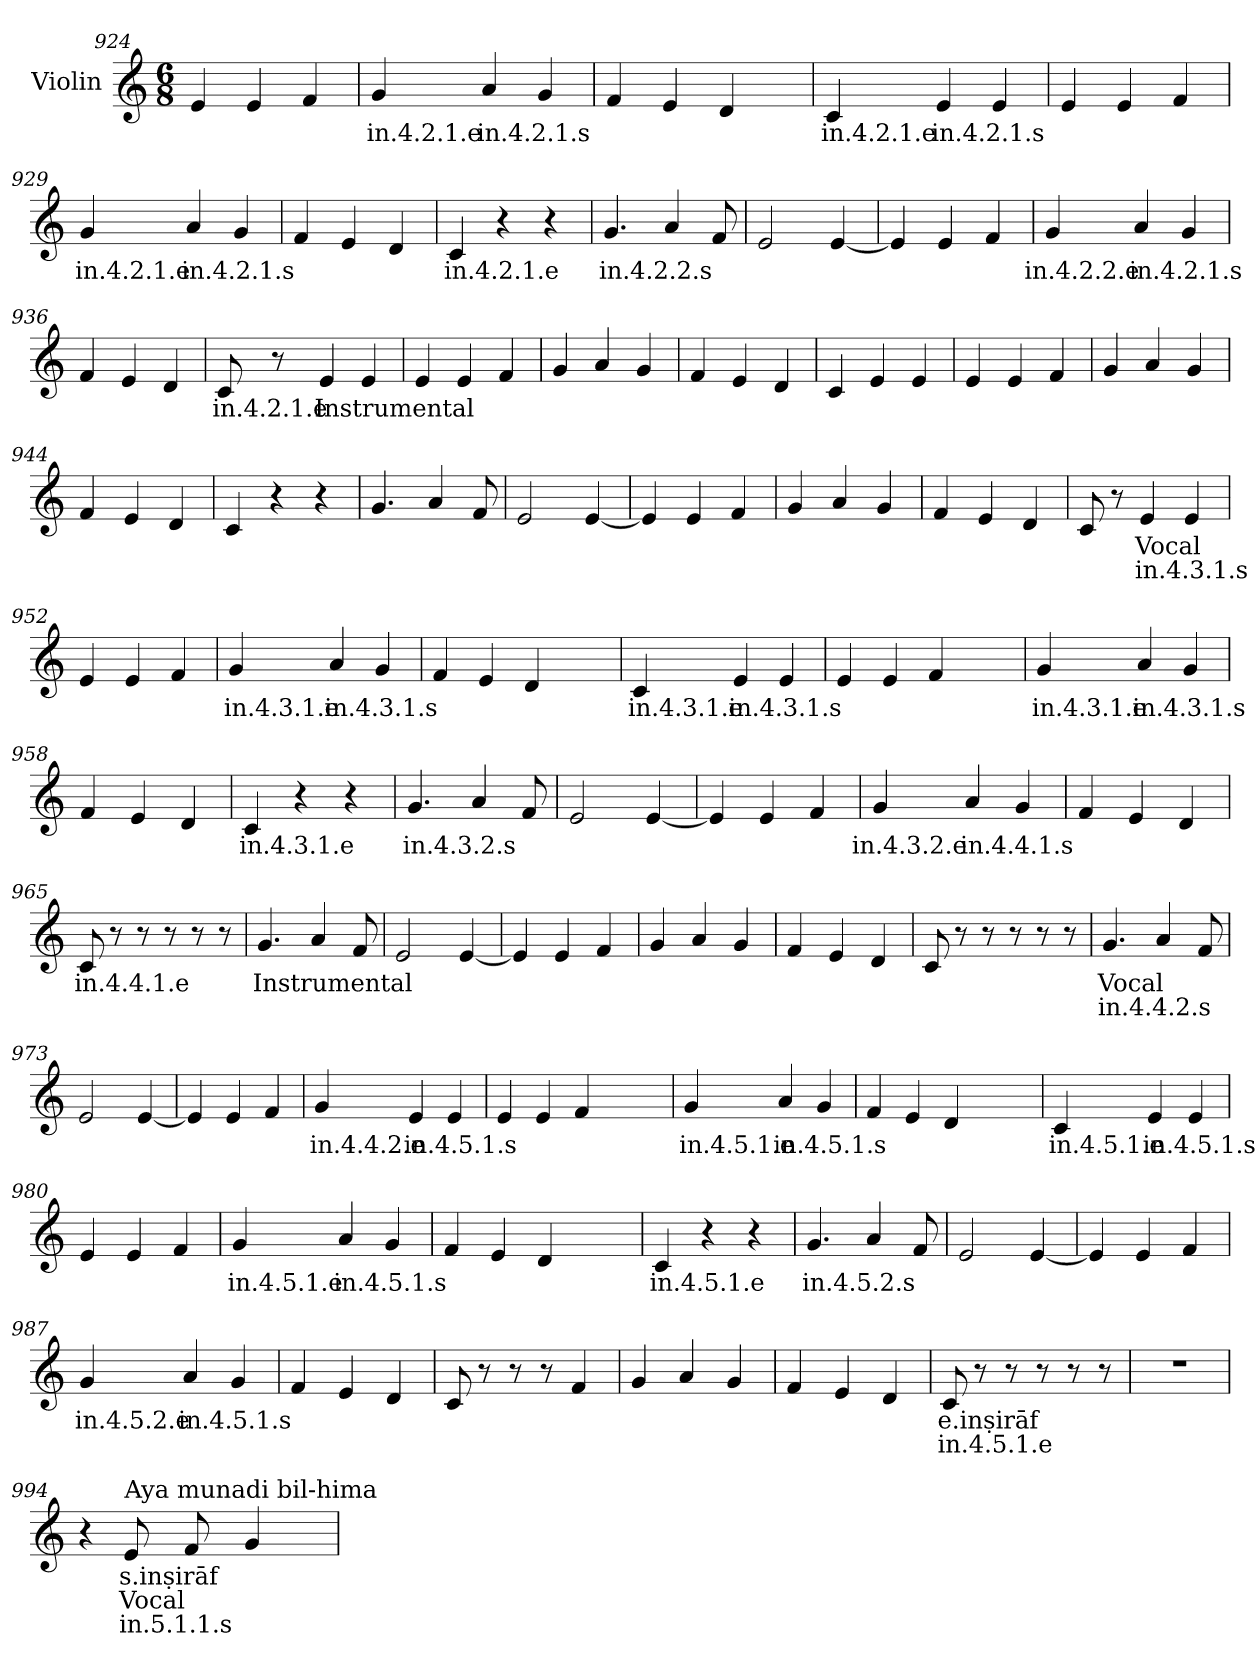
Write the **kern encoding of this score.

**kern	**text	**text	**text
*part1	*part1	*part1	*part1
*staff1	*staff1	*staff1	*staff1
*I"Violin	*	*	*
*clefG2	*	*	*
*k[]	*	*	*
*M6/8	*	*	*
=924	=924	=924	=924
4e/	.	.	.
4e/	.	.	.
4f/	.	.	.
=925	=925	=925	=925
!	!LO:LY:b	!	!
4g/	in.4.2.1.e	.	.
!	!LO:LY:b	!	!
4a/	in.4.2.1.s	.	.
4g/	.	.	.
!!LO:LB:g=z
=926	=926	=926	=926
4f/	.	.	.
4e/	.	.	.
4d/	.	.	.
=927	=927	=927	=927
!	!LO:LY:b	!	!
4c/	in.4.2.1.e	.	.
!	!LO:LY:b	!	!
4e/	in.4.2.1.s	.	.
4e/	.	.	.
=928	=928	=928	=928
4e/	.	.	.
4e/	.	.	.
4f/	.	.	.
=929	=929	=929	=929
!	!LO:LY:b	!	!
4g/	in.4.2.1.e	.	.
!	!LO:LY:b	!	!
4a/	in.4.2.1.s	.	.
4g/	.	.	.
=930	=930	=930	=930
4f/	.	.	.
4e/	.	.	.
4d/	.	.	.
=931	=931	=931	=931
!	!LO:LY:b	!	!
4c/	in.4.2.1.e	.	.
4r	.	.	.
4r	.	.	.
!!LO:LB:g=z
=932	=932	=932	=932
!	!LO:LY:b	!	!
4.g/	in.4.2.2.s	.	.
4a/	.	.	.
8f/	.	.	.
!!LO:LB:g=z
=933	=933	=933	=933
2e/	.	.	.
[4e/	.	.	.
=934	=934	=934	=934
4e/]	.	.	.
4e/	.	.	.
4f/	.	.	.
=935	=935	=935	=935
!	!LO:LY:b	!	!
4g/	in.4.2.2.e	.	.
!	!LO:LY:b	!	!
4a/	in.4.2.1.s	.	.
4g/	.	.	.
=936	=936	=936	=936
4f/	.	.	.
4e/	.	.	.
4d/	.	.	.
=937	=937	=937	=937
!	!LO:LY:b	!	!
8c/	in.4.2.1.e	.	.
8r	.	.	.
!	!LO:LY:b	!	!
4e/	Instrumental	.	.
4e/	.	.	.
=938	=938	=938	=938
4e/	.	.	.
4e/	.	.	.
4f/	.	.	.
!!LO:LB:g=z
=939	=939	=939	=939
4g/	.	.	.
4a/	.	.	.
4g/	.	.	.
!!LO:LB:g=z
=940	=940	=940	=940
4f/	.	.	.
4e/	.	.	.
4d/	.	.	.
=941	=941	=941	=941
4c/	.	.	.
4e/	.	.	.
4e/	.	.	.
=942	=942	=942	=942
4e/	.	.	.
4e/	.	.	.
4f/	.	.	.
=943	=943	=943	=943
4g/	.	.	.
4a/	.	.	.
4g/	.	.	.
=944	=944	=944	=944
4f/	.	.	.
4e/	.	.	.
4d/	.	.	.
=945	=945	=945	=945
4c/	.	.	.
4r	.	.	.
4r	.	.	.
=946	=946	=946	=946
4.g/	.	.	.
4a/	.	.	.
8f/	.	.	.
!!LO:LB:g=z
=947	=947	=947	=947
2e/	.	.	.
[4e/	.	.	.
=948	=948	=948	=948
4e/]	.	.	.
4e/	.	.	.
4f/	.	.	.
=949	=949	=949	=949
4g/	.	.	.
4a/	.	.	.
4g/	.	.	.
=950	=950	=950	=950
4f/	.	.	.
4e/	.	.	.
4d/	.	.	.
=951	=951	=951	=951
8c/	.	.	.
8r	.	.	.
!	!LO:LY:b	!LO:LY:b	!
4e/	Vocal	in.4.3.1.s	.
4e/	.	.	.
=952	=952	=952	=952
4e/	.	.	.
4e/	.	.	.
4f/	.	.	.
=953	=953	=953	=953
!	!LO:LY:b	!	!
4g/	in.4.3.1.e	.	.
!	!LO:LY:b	!	!
4a/	in.4.3.1.s	.	.
4g/	.	.	.
!!LO:LB:g=z
=954	=954	=954	=954
4f/	.	.	.
4e/	.	.	.
4d/	.	.	.
=955	=955	=955	=955
!	!LO:LY:b	!	!
4c/	in.4.3.1.e	.	.
!	!LO:LY:b	!	!
4e/	in.4.3.1.s	.	.
4e/	.	.	.
=956	=956	=956	=956
4e/	.	.	.
4e/	.	.	.
4f/	.	.	.
=957	=957	=957	=957
!	!LO:LY:b	!	!
4g/	in.4.3.1.e	.	.
!	!LO:LY:b	!	!
4a/	in.4.3.1.s	.	.
4g/	.	.	.
=958	=958	=958	=958
4f/	.	.	.
4e/	.	.	.
4d/	.	.	.
=959	=959	=959	=959
!	!LO:LY:b	!	!
4c/	in.4.3.1.e	.	.
4r	.	.	.
4r	.	.	.
!!LO:LB:g=z
=960	=960	=960	=960
!	!LO:LY:b	!	!
4.g/	in.4.3.2.s	.	.
4a/	.	.	.
8f/	.	.	.
!!LO:LB:g=z
=961	=961	=961	=961
2e/	.	.	.
[4e/	.	.	.
=962	=962	=962	=962
4e/]	.	.	.
4e/	.	.	.
4f/	.	.	.
=963	=963	=963	=963
!	!LO:LY:b	!	!
4g/	in.4.3.2.e	.	.
!	!LO:LY:b	!	!
4a/	in.4.4.1.s	.	.
4g/	.	.	.
=964	=964	=964	=964
4f/	.	.	.
4e/	.	.	.
4d/	.	.	.
=965	=965	=965	=965
!	!LO:LY:b	!	!
8c/	in.4.4.1.e	.	.
8r	.	.	.
8r	.	.	.
8r	.	.	.
8r	.	.	.
8r	.	.	.
=966	=966	=966	=966
!	!LO:LY:b	!	!
4.g/	Instrumental	.	.
4a/	.	.	.
8f/	.	.	.
!!LO:PB:g=z
=967	=967	=967	=967
2e/	.	.	.
[4e/	.	.	.
!!LO:LB:g=z
=968	=968	=968	=968
4e/]	.	.	.
4e/	.	.	.
4f/	.	.	.
=969	=969	=969	=969
4g/	.	.	.
4a/	.	.	.
4g/	.	.	.
=970	=970	=970	=970
4f/	.	.	.
4e/	.	.	.
4d/	.	.	.
=971	=971	=971	=971
8c/	.	.	.
8r	.	.	.
8r	.	.	.
8r	.	.	.
8r	.	.	.
8r	.	.	.
=972	=972	=972	=972
!	!LO:LY:b	!LO:LY:b	!
4.g/	Vocal	in.4.4.2.s	.
4a/	.	.	.
8f/	.	.	.
=973	=973	=973	=973
2e/	.	.	.
[4e/	.	.	.
=974	=974	=974	=974
4e/]	.	.	.
4e/	.	.	.
4f/	.	.	.
!!LO:LB:g=z
=975	=975	=975	=975
!	!LO:LY:b	!	!
4g/	in.4.4.2.e	.	.
!	!LO:LY:b	!	!
4e/	in.4.5.1.s	.	.
4e/	.	.	.
=976	=976	=976	=976
4e/	.	.	.
4e/	.	.	.
4f/	.	.	.
=977	=977	=977	=977
!	!LO:LY:b	!	!
4g/	in.4.5.1.e	.	.
!	!LO:LY:b	!	!
4a/	in.4.5.1.s	.	.
4g/	.	.	.
=978	=978	=978	=978
4f/	.	.	.
4e/	.	.	.
4d/	.	.	.
=979	=979	=979	=979
!	!LO:LY:b	!	!
4c/	in.4.5.1.e	.	.
!	!LO:LY:b	!	!
4e/	in.4.5.1.s	.	.
4e/	.	.	.
!!LO:LB:g=z
=980	=980	=980	=980
4e/	.	.	.
4e/	.	.	.
4f/	.	.	.
=981	=981	=981	=981
!	!LO:LY:b	!	!
4g/	in.4.5.1.e	.	.
!	!LO:LY:b	!	!
4a/	in.4.5.1.s	.	.
4g/	.	.	.
!!LO:LB:g=z
=982	=982	=982	=982
4f/	.	.	.
4e/	.	.	.
4d/	.	.	.
=983	=983	=983	=983
!	!LO:LY:b	!	!
4c/	in.4.5.1.e	.	.
4r	.	.	.
4r	.	.	.
=984	=984	=984	=984
!	!LO:LY:b	!	!
4.g/	in.4.5.2.s	.	.
4a/	.	.	.
8f/	.	.	.
=985	=985	=985	=985
2e/	.	.	.
[4e/	.	.	.
=986	=986	=986	=986
4e/]	.	.	.
4e/	.	.	.
4f/	.	.	.
=987	=987	=987	=987
!	!LO:LY:b	!	!
4g/	in.4.5.2.e	.	.
!	!LO:LY:b	!	!
4a/	in.4.5.1.s	.	.
4g/	.	.	.
=988	=988	=988	=988
4f/	.	.	.
4e/	.	.	.
4d/	.	.	.
!!LO:LB:g=z
=989	=989	=989	=989
8c/	.	.	.
8r	.	.	.
8r	.	.	.
8r	.	.	.
4f/	.	.	.
=990	=990	=990	=990
4g/	.	.	.
4a/	.	.	.
4g/	.	.	.
=991	=991	=991	=991
4f/	.	.	.
4e/	.	.	.
4d/	.	.	.
=992	=992	=992	=992
!	!LO:LY:b	!LO:LY:b	!
8c/	e.inṣirāf	in.4.5.1.e	.
8r	.	.	.
8r	.	.	.
8r	.	.	.
8r	.	.	.
8r	.	.	.
=993	=993	=993	=993
2.r	.	.	.
=994	=994	=994	=994
4r	.	.	.
!LO:TX:a:t=Aya munadi bil-hima	!	!	!
!	!LO:LY:b	!LO:LY:b	!LO:LY:b
8e/	s.inṣirāf	Vocal	in.5.1.1.s
8f/	.	.	.
4g/	.	.	.
=	=	=	=
*-	*-	*-	*-
